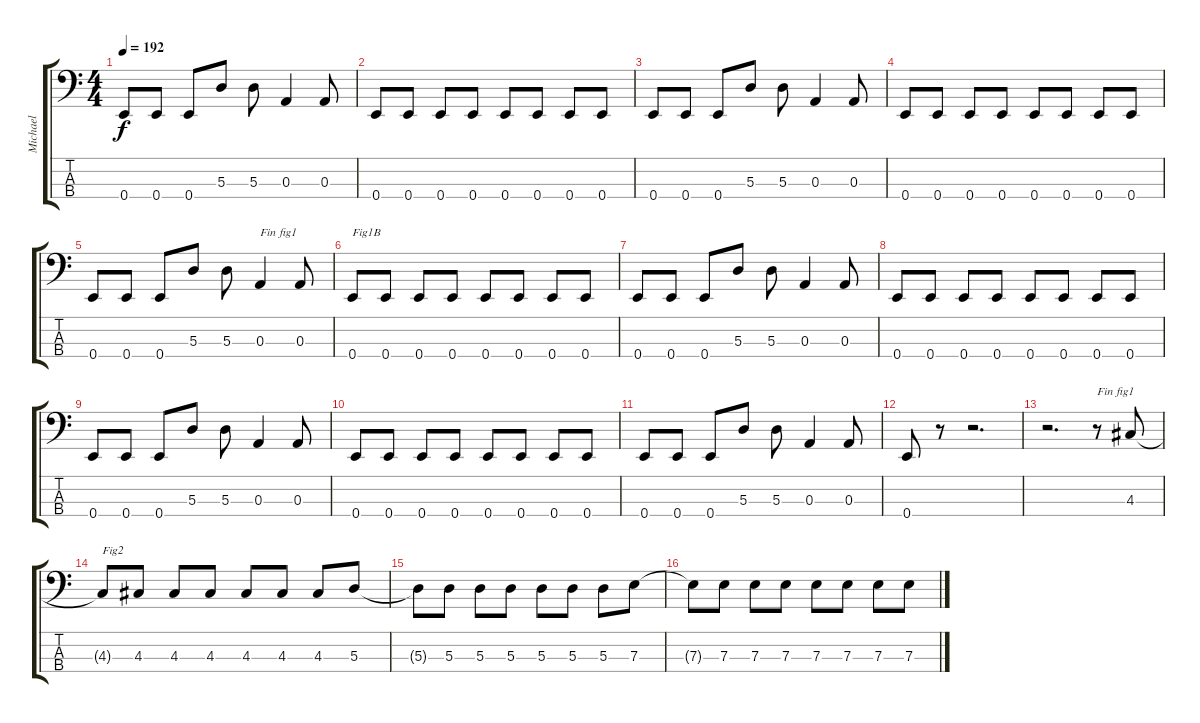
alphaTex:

\track ("Michael" "Michael") {instrument electricbasspick}
\staff {score tabs}
\tuning (G2 D2 A1 E1) {hide}
\ts (4 4)
\tempo 192
\clef f4
\ks c
0.4.8{dy f} 0.4.8 0.4.8 5.3.8 5.3.8 0.3.4 0.3.8 |
0.4.8 0.4.8 0.4.8 0.4.8 0.4.8 0.4.8 0.4.8 0.4.8 |
0.4.8 0.4.8 0.4.8 5.3.8 5.3.8 0.3.4 0.3.8 |
0.4.8 0.4.8 0.4.8 0.4.8 0.4.8 0.4.8 0.4.8 0.4.8 |
0.4.8 0.4.8 0.4.8 5.3.8 5.3.8 0.3.4{txt "Fin fig1"} 0.3.8 |
0.4.8{txt "Fig1B"} 0.4.8 0.4.8 0.4.8 0.4.8 0.4.8 0.4.8 0.4.8 |
0.4.8 0.4.8 0.4.8 5.3.8 5.3.8 0.3.4 0.3.8 |
0.4.8 0.4.8 0.4.8 0.4.8 0.4.8 0.4.8 0.4.8 0.4.8 |
0.4.8 0.4.8 0.4.8 5.3.8 5.3.8 0.3.4 0.3.8 |
0.4.8 0.4.8 0.4.8 0.4.8 0.4.8 0.4.8 0.4.8 0.4.8 |
0.4.8 0.4.8 0.4.8 5.3.8 5.3.8 0.3.4 0.3.8 |
0.4.8 r.8 r.2{d} |
r.2{d} r.8{txt "Fin fig1"} 4.3.8 |
4.3{t}.8{txt "Fig2"} 4.3.8 4.3.8 4.3.8 4.3.8 4.3.8 4.3.8 5.3.8 |
5.3{t}.8 5.3.8 5.3.8 5.3.8 5.3.8 5.3.8 5.3.8 7.3.8 |
7.3{t}.8 7.3.8 7.3.8 7.3.8 7.3.8 7.3.8 7.3.8 7.3.8
